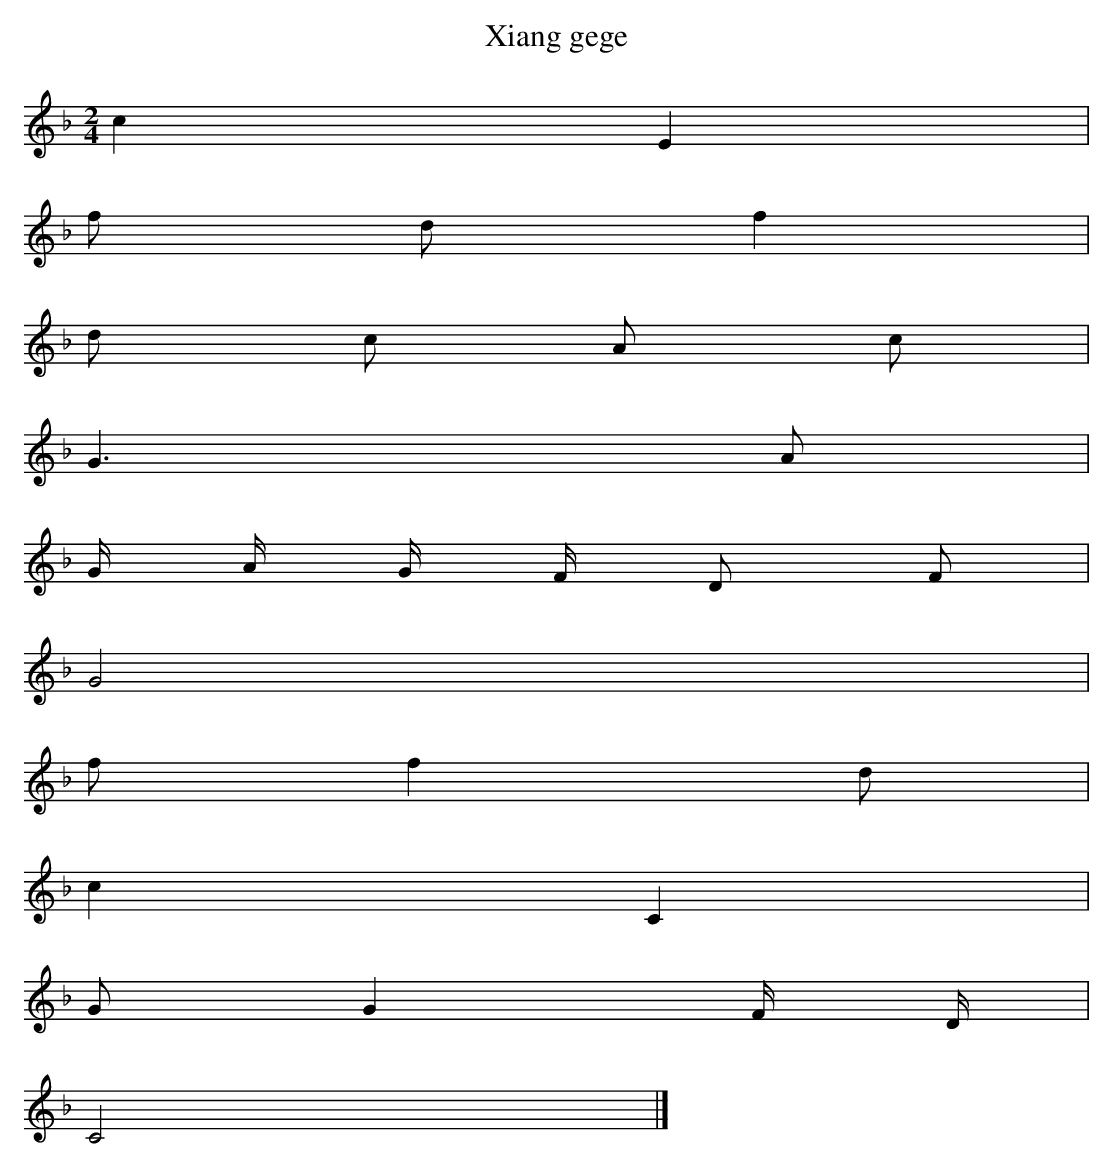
X:1
T: Xiang gege
L: 1/8
M: 2/4
K: F
c2E2 [I:setbarnb 1]|
f df2 |
d c A c |
G3A |
G/ A/ G/ F/ D F |
G4 |
ff2d |
c2C2 |
GG2F/ D/ |
C4 |]
